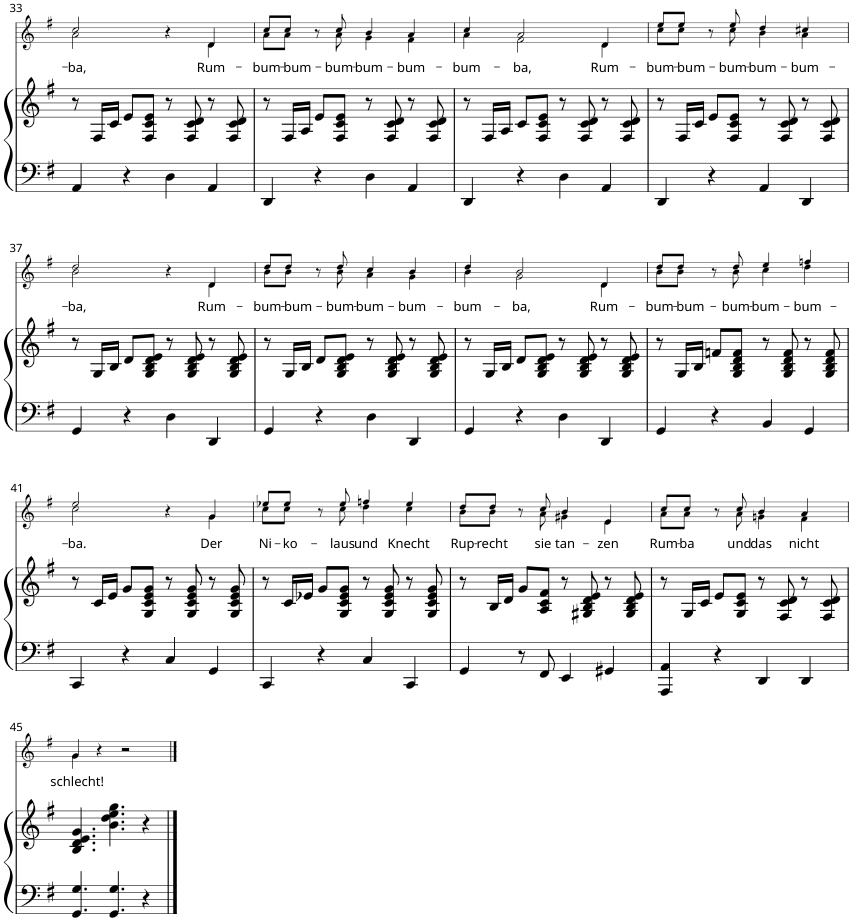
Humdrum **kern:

**kern	**kern	**kern	**text
*part2	*part2	*part1	*part1
*staff3	*staff2	*staff1	*staff1
*I"Klavier	*	*I"Gesang	*
!!LO:PB:g=z
*clefF4	*clefG2	*clefG2	*
*k[f#]	*k[f#]	*k[f#]	*
*G:	*G:	*G:	*
*M4/4	*M4/4	*M4/4	*
=33	=33	=33	=33
!	!	!	!LO:LY:b
*	*	*^	*
4AA/	8r	2cc/	2a\	-ba,
.	16F#/LL	.	.	.
.	16c/JJ	.	.	.
4r	8e/L	.	.	.
.	8F#/ 8c/ 8e/J	.	.	.
4D\	8r	4r	4ryy	.
.	8F#/ 8c/ 8d/	.	.	.
!	!	!	!	!LO:LY:b
4AA/	8r	4d/	4d\	Rum-
.	8F#/ 8c/ 8d/	.	.	.
=34	=34	=34	=34	=34
!	!	!	!	!LO:LY:b
4DD/	8r	8cc/L	8a\L	-bum-
!	!	!	!	!LO:LY:b
.	16F#/LL	8cc/J	8a\J	-bum-
.	16A/JJ	.	.	.
4r	8e/L	8r	8ryy	.
!	!	!	!	!LO:LY:b
.	8F#/ 8c/ 8e/J	8cc/	8a\	-bum-
!	!	!	!	!LO:LY:b
4D\	8r	4b/	4g\	-bum-
.	8F#/ 8c/ 8d/	.	.	.
!	!	!	!	!LO:LY:b
4AA/	8r	4a/	4f#\	-bum-
.	8F#/ 8c/ 8d/	.	.	.
=35	=35	=35	=35	=35
!	!	!	!	!LO:LY:b
4DD/	8r	4cc/	4a\	-bum-
.	16F#/LL	.	.	.
.	16A/JJ	.	.	.
!	!	!	!	!LO:LY:b
4r	8c/L	2a/	2f#\	-ba,
.	8F#/ 8c/ 8e/J	.	.	.
4D\	8r	.	.	.
.	8F#/ 8c/ 8d/	.	.	.
!	!	!	!	!LO:LY:b
4AA/	8r	4d/	4d\	Rum-
.	8F#/ 8c/ 8d/	.	.	.
=36	=36	=36	=36	=36
!	!	!	!	!LO:LY:b
4DD/	8r	8ee/L	8cc\L	-bum-
!	!	!	!	!LO:LY:b
.	16F#/LL	8ee/J	8cc\J	-bum-
.	16c/JJ	.	.	.
4r	8e/L	8r	8ryy	.
!	!	!	!	!LO:LY:b
.	8F#/ 8c/ 8e/J	8ee/	8cc\	-bum-
!	!	!	!	!LO:LY:b
4AA/	8r	4dd/	4b\	-bum-
.	8F#/ 8c/ 8d/	.	.	.
!	!	!	!	!LO:LY:b
4DD/	8r	4cc#X/	4a\	-bum-
.	8F#/ 8c/ 8d/	.	.	.
!!LO:LB:g=z	!!
=37	=37	=37	=37	=37
!	!	!	!	!LO:LY:b
4GG/	8r	2dd/	2b\	-ba,
.	16G/LL	.	.	.
.	16B/JJ	.	.	.
4r	8d/L	.	.	.
.	8G/ 8B/ 8d/ 8e/J	.	.	.
4D\	8r	4r	4ryy	.
.	8G/ 8B/ 8d/ 8e/	.	.	.
!	!	!	!	!LO:LY:b
4DD/	8r	4d/	4d\	Rum-
.	8G/ 8B/ 8d/ 8e/	.	.	.
=38	=38	=38	=38	=38
!	!	!	!	!LO:LY:b
4GG/	8r	8dd/L	8b\L	-bum-
!	!	!	!	!LO:LY:b
.	16G/LL	8dd/J	8b\J	-bum-
.	16B/JJ	.	.	.
4r	8d/L	8r	8ryy	.
!	!	!	!	!LO:LY:b
.	8G/ 8B/ 8d/ 8e/J	8dd/	8b\	-bum-
!	!	!	!	!LO:LY:b
4D\	8r	4cc/	4a\	-bum-
.	8G/ 8B/ 8d/ 8e/	.	.	.
!	!	!	!	!LO:LY:b
4DD/	8r	4b/	4g\	-bum-
.	8G/ 8B/ 8d/ 8e/	.	.	.
=39	=39	=39	=39	=39
!	!	!	!	!LO:LY:b
4GG/	8r	4dd/	4b\	-bum-
.	16G/LL	.	.	.
.	16B/JJ	.	.	.
!	!	!	!	!LO:LY:b
4r	8d/L	2b/	2g\	-ba,
.	8G/ 8B/ 8d/ 8e/J	.	.	.
4D\	8r	.	.	.
.	8G/ 8B/ 8d/ 8e/	.	.	.
!	!	!	!	!LO:LY:b
4DD/	8r	4d/	4d\	Rum-
.	8G/ 8B/ 8d/ 8e/	.	.	.
=40	=40	=40	=40	=40
!	!	!	!	!LO:LY:b
4GG/	8r	8dd/L	8b\L	-bum-
!	!	!	!	!LO:LY:b
.	16G/LL	8dd/J	8b\J	-bum-
.	16B/JJ	.	.	.
4r	8fn/L	8r	8ryy	.
!	!	!	!	!LO:LY:b
.	8G/ 8B/ 8d/ 8f/J	8dd/	8b\	-bum-
!	!	!	!	!LO:LY:b
4BB/	8r	4ee/	4cc\	-bum-
.	8G/ 8B/ 8d/ 8f/	.	.	.
!	!	!	!	!LO:LY:b
4GG/	8r	4ffn/	4dd\	-bum-
.	8G/ 8B/ 8d/ 8f/	.	.	.
!!LO:LB:g=z	!!
=41	=41	=41	=41	=41
!	!	!	!	!LO:LY:b
4CC/	8r	2ee/	2cc\	-ba.
.	16c/LL	.	.	.
.	16e/JJ	.	.	.
4r	8g/L	.	.	.
.	8G/ 8c/ 8e/ 8g/J	.	.	.
4C/	8r	4r	4ryy	.
.	8G/ 8c/ 8e/ 8g/	.	.	.
!	!	!	!	!LO:LY:b
4GG/	8r	4g/	4g\	Der
.	8G/ 8c/ 8e/ 8g/	.	.	.
=42	=42	=42	=42	=42
!	!	!	!	!LO:LY:b
4CC/	8r	8ee-X/L	8cc\L	Ni-
!	!	!	!	!LO:LY:b
.	16c/LL	8ee-/J	8cc\J	-ko-
.	16e-X/JJ	.	.	.
4r	8g/L	8r	8ryy	.
!	!	!	!	!LO:LY:b
.	8G/ 8c/ 8e-/ 8g/J	8ee-/	8cc\	-laus
!	!	!	!	!LO:LY:b
4C/	8r	4ffn/	4dd\	und
.	8G/ 8c/ 8e-/ 8g/	.	.	.
!	!	!	!	!LO:LY:b
4CC/	8r	4ee-/	4cc\	Knecht
.	8G/ 8c/ 8e-/ 8g/	.	.	.
=43	=43	=43	=43	=43
!	!	!	!	!LO:LY:b
4GG/	8r	8dd/L	8b\L	Rup-
!	!	!	!	!LO:LY:b
.	16B/LL	8dd/J	8b\J	-recht
.	16d/JJ	.	.	.
8r	8g/L	8r	8ryy	.
!	!	!	!	!LO:LY:b
8FF#/	8A/ 8c/ 8f#/J	8cc/	8a\	sie
!	!	!	!	!LO:LY:b
4EE/	8r	4b/	4g#X\	tan-
.	8G#X/ 8B/ 8d/ 8e/	.	.	.
!	!	!	!	!LO:LY:b
4GG#X/	8r	4e/	4e\	-zen
.	8G#/ 8B/ 8d/ 8e/	.	.	.
=44	=44	=44	=44	=44
!	!	!	!	!LO:LY:b
4AAA/ 4AA/	8r	8cc/L	8a\L	Rum-
!	!	!	!	!LO:LY:b
.	16G/LL	8cc/J	8a\J	-ba
.	16c/JJ	.	.	.
4r	8e/L	8r	8ryy	.
!	!	!	!	!LO:LY:b
.	8G/ 8c/ 8e/J	8cc/	8a\	und
!	!	!	!	!LO:LY:b
4DD/	8r	4b/	4gn\	das
.	8F#/ 8c/ 8d/	.	.	.
!	!	!	!	!LO:LY:b
4DD/	8r	4a/	4f#\	nicht
.	8F#/ 8c/ 8d/	.	.	.
!!LO:LB:g=z	!!
=45	=45	=45	=45	=45
!	!	!	!	!LO:LY:b
4.GG/ 4.G/	4.B/ 4.d/ 4.e/ 4.g/	4g/	4g\	schlecht!
.	.	4r	2.ryy	.
4.GG/ 4.G/	4.b\ 4.dd\ 4.ee\ 4.gg\	.	.	.
.	.	2r	.	.
4r	4r	.	.	.
*	*	*v	*v	*
==	==	==	==
*-	*-	*-	*-
